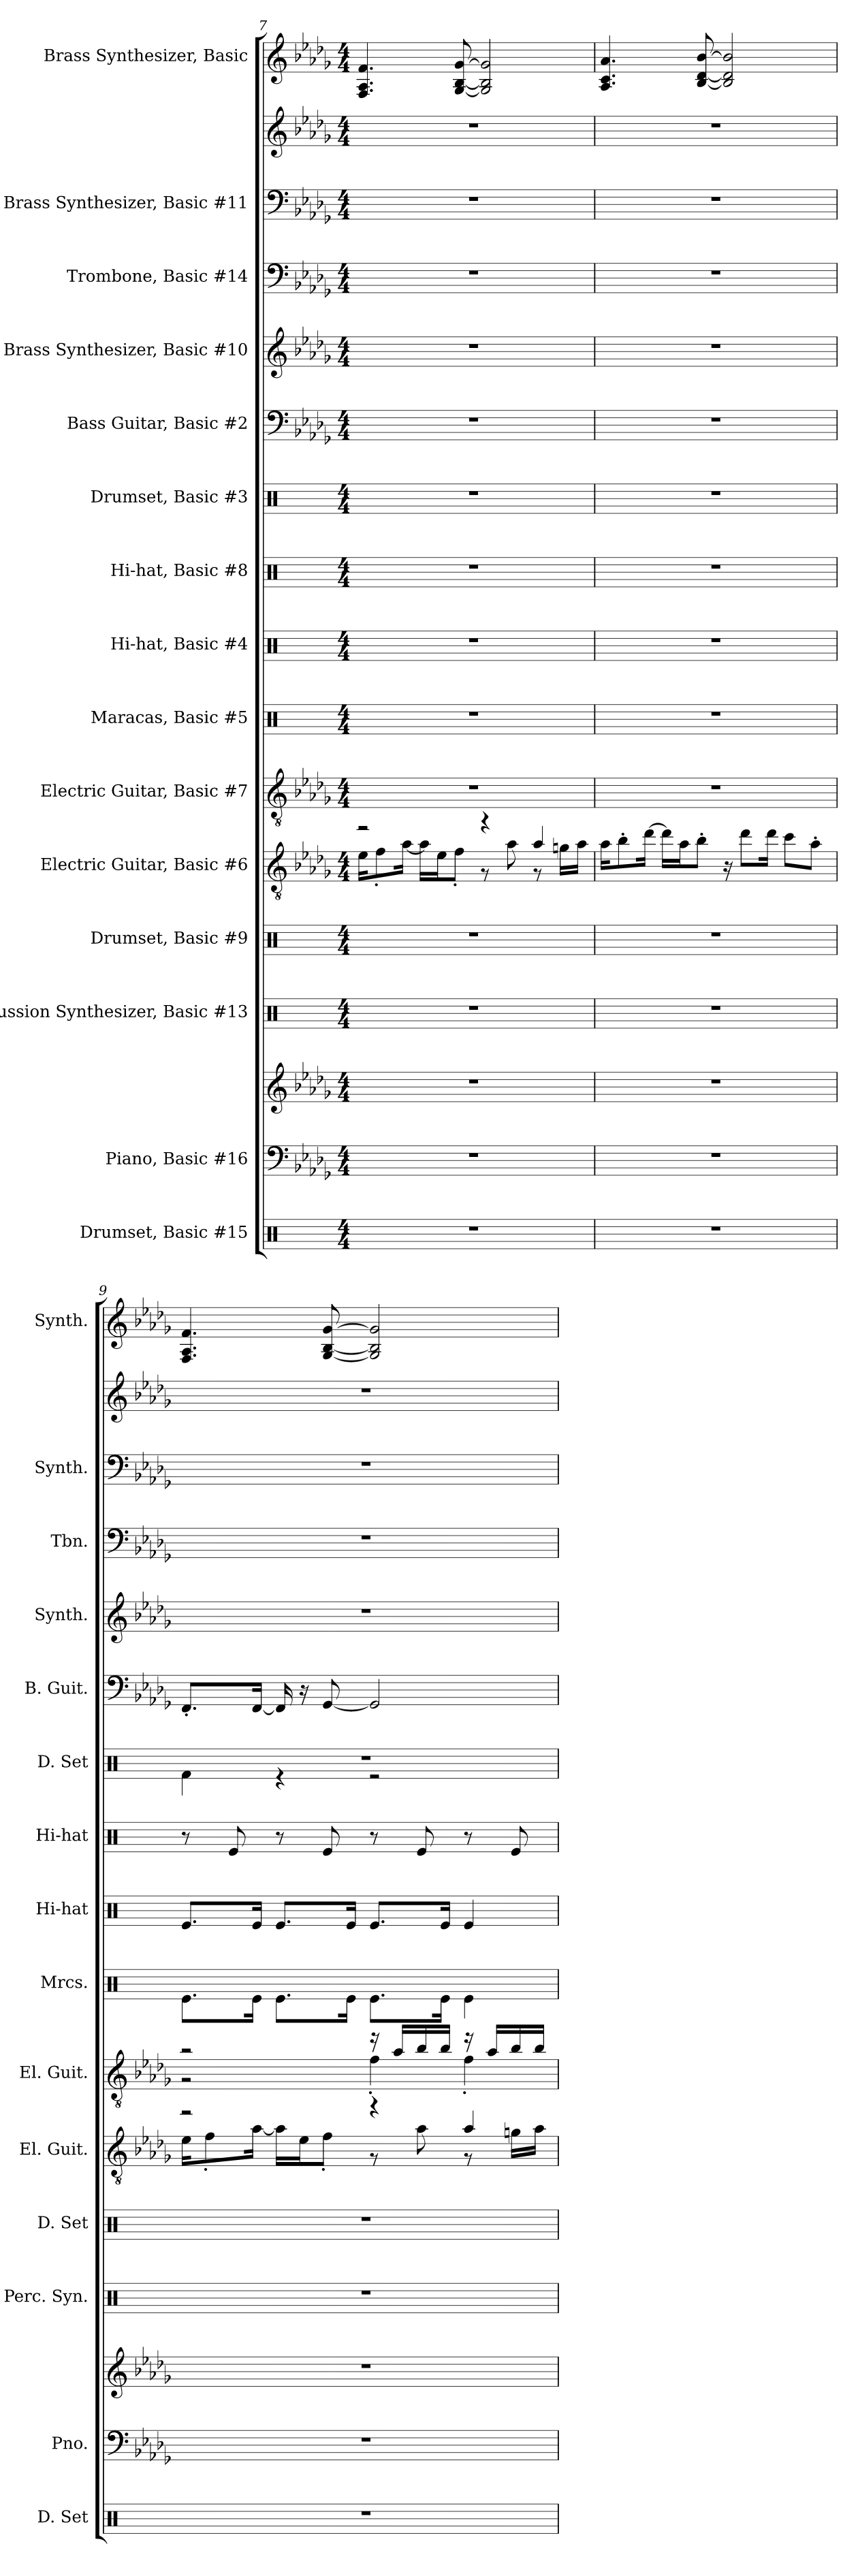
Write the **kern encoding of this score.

**kern	**kern	**kern	**kern	**kern	**kern	**kern	**kern	**kern	**kern	**kern	**kern	**kern	**kern	**kern	**kern	**kern
*part15	*part14	*part14	*part13	*part12	*part11	*part10	*part9	*part8	*part7	*part6	*part5	*part4	*part3	*part2	*part2	*part1
*staff17	*staff16	*staff15	*staff14	*staff13	*staff12	*staff11	*staff10	*staff9	*staff8	*staff7	*staff6	*staff5	*staff4	*staff3	*staff2	*staff1
*I"Drumset, Basic #15	*I"Piano, Basic #16	*	*I"Percussion Synthesizer, Basic #13	*I"Drumset, Basic #9	*I"Electric Guitar, Basic #6	*I"Electric Guitar, Basic #7	*I"Maracas, Basic #5	*I"Hi-hat, Basic #4	*I"Hi-hat, Basic #8	*I"Drumset, Basic #3	*I"Bass Guitar, Basic #2	*I"Brass Synthesizer, Basic #10	*I"Trombone, Basic #14	*I"Brass Synthesizer, Basic #11	*	*I"Brass Synthesizer, Basic
*I'D. Set	*I'Pno.	*	*I'Perc. Syn.	*I'D. Set	*I'El. Guit.	*I'El. Guit.	*I'Mrcs.	*I'Hi-hat	*I'Hi-hat	*I'D. Set	*I'B. Guit.	*I'Synth.	*I'Tbn.	*I'Synth.	*	*I'Synth.
*clefX	*clefF4	*clefG2	*clefX	*clefX	*clefGv2	*clefGv2	*clefX	*clefX	*clefX	*clefX	*clefF4	*clefG2	*clefF4	*clefF4	*clefG2	*clefG2
*	*	*	*	*	*	*	*	*	*	*	*ITrd7c12	*	*	*	*	*
*k[]	*k[b-e-a-d-g-]	*k[b-e-a-d-g-]	*k[]	*k[]	*k[b-e-a-d-g-]	*k[b-e-a-d-g-]	*k[]	*k[]	*k[]	*k[]	*k[b-e-a-d-g-]	*k[b-e-a-d-g-]	*k[b-e-a-d-g-]	*k[b-e-a-d-g-]	*k[b-e-a-d-g-]	*k[b-e-a-d-g-]
*M4/4	*M4/4	*M4/4	*M4/4	*M4/4	*M4/4	*M4/4	*M4/4	*M4/4	*M4/4	*M4/4	*M4/4	*M4/4	*M4/4	*M4/4	*M4/4	*M4/4
=7	=7	=7	=7	=7	=7	=7	=7	=7	=7	=7	=7	=7	=7	=7	=7	=7
*	*	*	*	*	*^	*	*	*	*	*	*	*	*	*	*	*
1r	1r	1r	1r	1r	2r	16e-\KL	1r	1r	1r	1r	1r	1r	1r	1r	1r	1r	4.F/ 4.A-/ 4.f/
.	.	.	.	.	.	8f'\	.	.	.	.	.	.	.	.	.	.	.
.	.	.	.	.	.	[16a-\Jk	.	.	.	.	.	.	.	.	.	.	.
.	.	.	.	.	.	16a-\LL]	.	.	.	.	.	.	.	.	.	.	.
.	.	.	.	.	.	16e-\J	.	.	.	.	.	.	.	.	.	.	.
.	.	.	.	.	.	8f'\J	.	.	.	.	.	.	.	.	.	.	[8G-/ [8B-/ [8g-/
.	.	.	.	.	4r	8r	.	.	.	.	.	.	.	.	.	.	2G-/] 2B-/] 2g-/]
.	.	.	.	.	.	8a-\	.	.	.	.	.	.	.	.	.	.	.
.	.	.	.	.	4a-/	8r	.	.	.	.	.	.	.	.	.	.	.
.	.	.	.	.	.	16gn\LL	.	.	.	.	.	.	.	.	.	.	.
.	.	.	.	.	.	16a-\JJ	.	.	.	.	.	.	.	.	.	.	.
*	*	*	*	*	*v	*v	*	*	*	*	*	*	*	*	*	*	*
!!LO:PB:g=z
=8	=8	=8	=8	=8	=8	=8	=8	=8	=8	=8	=8	=8	=8	=8	=8	=8
1r	1r	1r	1r	1r	16a-\KL	1r	1r	1r	1r	1r	1r	1r	1r	1r	1r	4.A-/ 4.c/ 4.a-/
.	.	.	.	.	8b-'\	.	.	.	.	.	.	.	.	.	.	.
.	.	.	.	.	[16dd-\Jk	.	.	.	.	.	.	.	.	.	.	.
.	.	.	.	.	16dd-\LL]	.	.	.	.	.	.	.	.	.	.	.
.	.	.	.	.	16a-\J	.	.	.	.	.	.	.	.	.	.	.
.	.	.	.	.	8b-'\J	.	.	.	.	.	.	.	.	.	.	[8B-/ [8d-/ [8b-/
.	.	.	.	.	16r	.	.	.	.	.	.	.	.	.	.	2B-/] 2d-/] 2b-/]
.	.	.	.	.	8dd-\L	.	.	.	.	.	.	.	.	.	.	.
.	.	.	.	.	16dd-\Jk	.	.	.	.	.	.	.	.	.	.	.
.	.	.	.	.	8cc\L	.	.	.	.	.	.	.	.	.	.	.
.	.	.	.	.	8a-'\J	.	.	.	.	.	.	.	.	.	.	.
=9	=9	=9	=9	=9	=9	=9	=9	=9	=9	=9	=9	=9	=9	=9	=9	=9
*	*	*	*	*	*^	*^	*	*	*	*^	*	*	*	*	*	*
1r	1r	1r	1r	1r	2r	16e-\KL	2r	2r	8.Re\L	8.Re/L	8r	1r	4Rf\	8.FFF'/L	1r	1r	1r	1r	4.F/ 4.A-/ 4.f/
.	.	.	.	.	.	8f'\	.	.	.	.	.	.	.	.	.	.	.	.	.
.	.	.	.	.	.	.	.	.	.	.	8Re/	.	.	.	.	.	.	.	.
.	.	.	.	.	.	[16a-\Jk	.	.	16Re\Jk	16Re/Jk	.	.	.	[16FFF/Jk	.	.	.	.	.
.	.	.	.	.	.	16a-\LL]	.	.	8.Re\L	8.Re/L	8r	.	4r	16FFF/]	.	.	.	.	.
.	.	.	.	.	.	16e-\J	.	.	.	.	.	.	.	16r	.	.	.	.	.
.	.	.	.	.	.	8f'\J	.	.	.	.	8Re/	.	.	[8GGG-/	.	.	.	.	[8G-/ [8B-/ [8g-/
.	.	.	.	.	.	.	.	.	16Re\Jk	16Re/Jk	.	.	.	.	.	.	.	.	.
.	.	.	.	.	4r	8r	16r	4f'\	8.Re\L	8.Re/L	8r	.	2r	2GGG-/]	.	.	.	.	2G-/] 2B-/] 2g-/]
.	.	.	.	.	.	.	16a-/LL	.	.	.	.	.	.	.	.	.	.	.	.
.	.	.	.	.	.	8a-\	16b-/	.	.	.	8Re/	.	.	.	.	.	.	.	.
.	.	.	.	.	.	.	16b-/JJ	.	16Re\Jk	16Re/Jk	.	.	.	.	.	.	.	.	.
.	.	.	.	.	4a-/	8r	16r	4f'\	4Re\	4Re/	8r	.	.	.	.	.	.	.	.
.	.	.	.	.	.	.	16a-/LL	.	.	.	.	.	.	.	.	.	.	.	.
.	.	.	.	.	.	16gn\LL	16b-/	.	.	.	8Re/	.	.	.	.	.	.	.	.
.	.	.	.	.	.	16a-\JJ	16b-/JJ	.	.	.	.	.	.	.	.	.	.	.	.
*	*	*	*	*	*v	*v	*	*	*	*	*	*v	*v	*	*	*	*	*	*
*	*	*	*	*	*	*v	*v	*	*	*	*	*	*	*	*	*	*
=	=	=	=	=	=	=	=	=	=	=	=	=	=	=	=	=
*-	*-	*-	*-	*-	*-	*-	*-	*-	*-	*-	*-	*-	*-	*-	*-	*-
